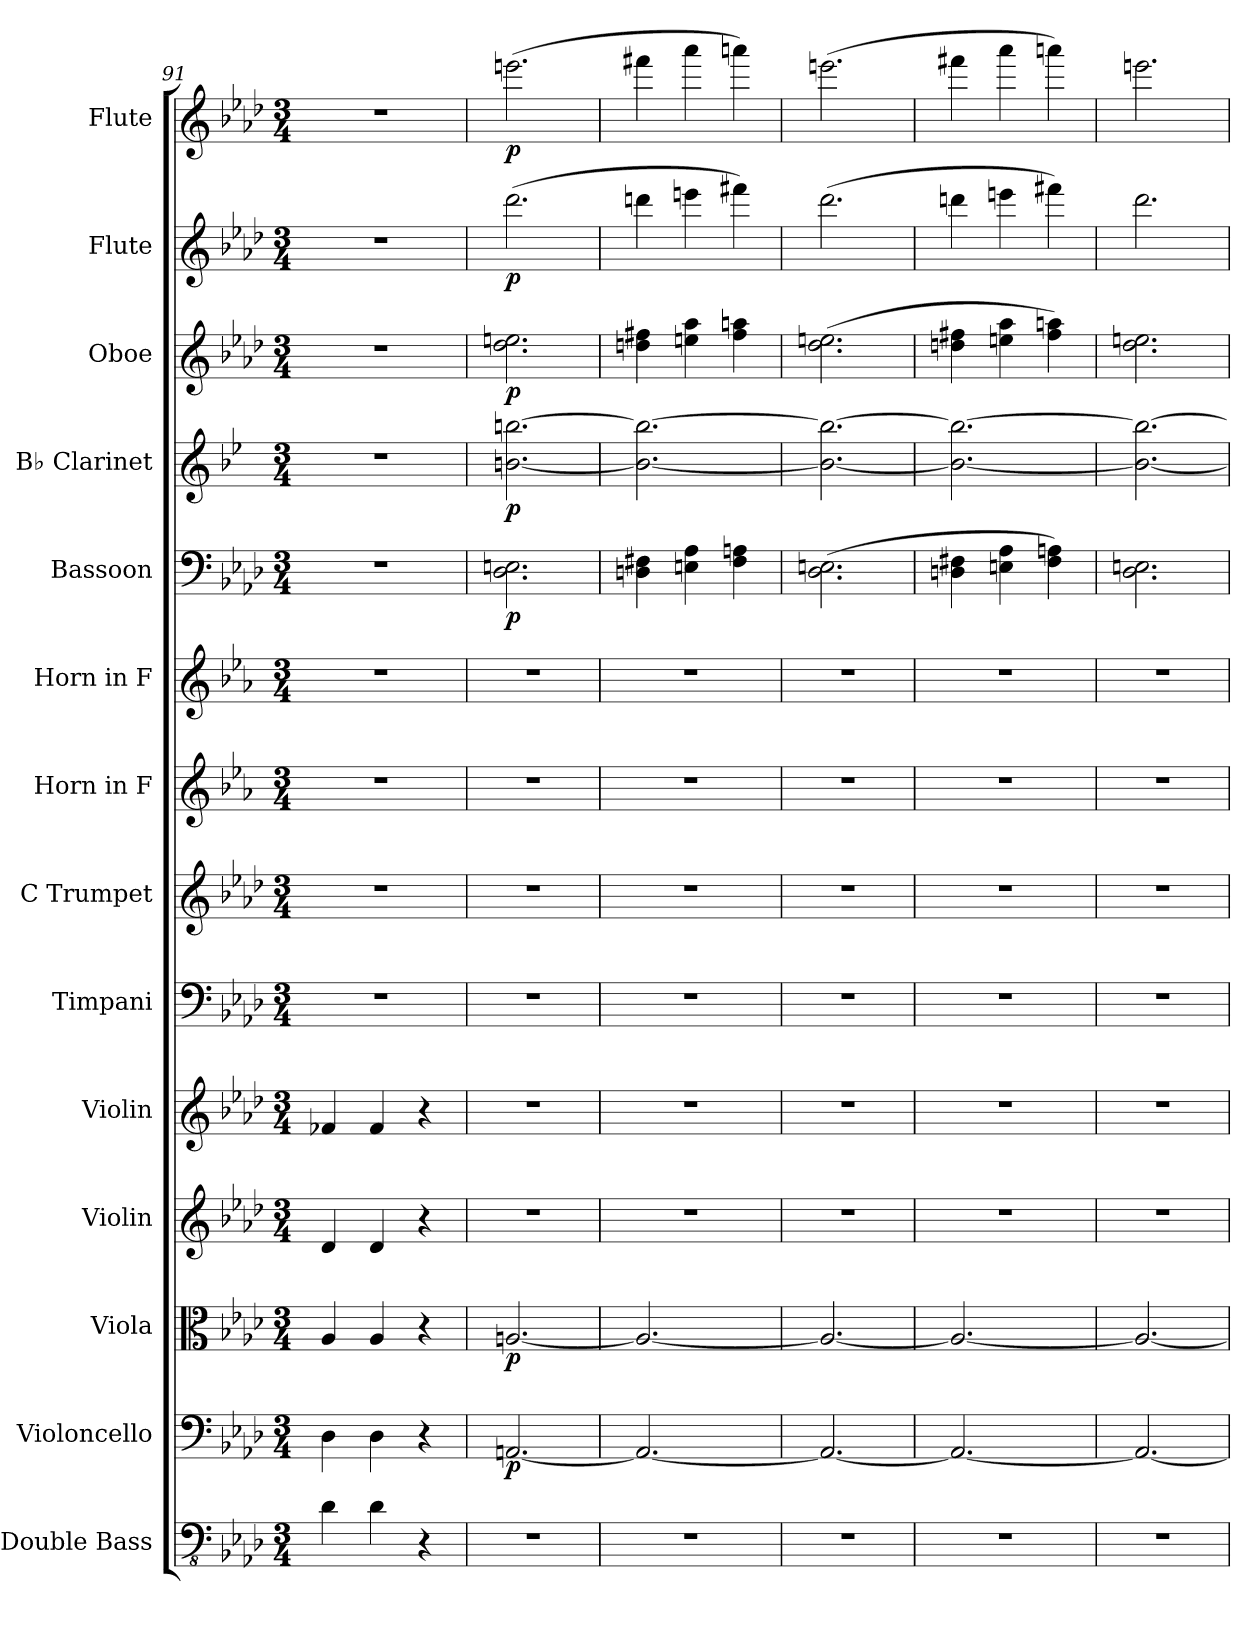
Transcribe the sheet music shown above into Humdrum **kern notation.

**kern	**kern	**dynam	**kern	**dynam	**kern	**kern	**kern	**kern	**kern	**kern	**kern	**dynam	**kern	**dynam	**kern	**dynam	**kern	**dynam	**kern	**dynam
*part14	*part13	*part13	*part12	*part12	*part11	*part10	*part9	*part8	*part7	*part6	*part5	*part5	*part4	*part4	*part3	*part3	*part2	*part2	*part1	*part1
*staff14	*staff13	*staff13	*staff12	*staff12	*staff11	*staff10	*staff9	*staff8	*staff7	*staff6	*staff5	*staff5	*staff4	*staff4	*staff3	*staff3	*staff2	*staff2	*staff1	*staff1
*I"Double Bass	*I"Violoncello	*	*I"Viola	*	*I"Violin	*I"Violin	*I"Timpani	*I"C Trumpet	*I"Horn in F	*I"Horn in F	*I"Bassoon	*	*I"B♭ Clarinet	*	*I"Oboe	*	*I"Flute	*	*I"Flute	*
*I'Db.	*I'Vc.	*	*I'Vla.	*	*I'Vln.	*I'Vln.	*I'Timp.	*I'C Tpt.	*	*	*I'Bsn.	*	*I'B♭ Cl.	*	*I'Ob.	*	*I'Fl.	*	*I'Fl.	*
!!LO:PB:g=z
*clefFv4	*clefF4	*	*clefC3	*	*clefG2	*clefG2	*clefF4	*clefG2	*clefG2	*clefG2	*clefF4	*	*clefG2	*	*clefG2	*	*clefG2	*	*clefG2	*
*ITrd7c12	*	*	*	*	*	*	*	*	*ITrd4c7	*ITrd4c7	*	*	*ITrd1c2	*	*	*	*	*	*	*
*k[b-e-a-d-]	*k[b-e-a-d-]	*	*k[b-e-a-d-]	*	*k[b-e-a-d-]	*k[b-e-a-d-]	*k[b-e-a-d-]	*k[b-e-a-d-]	*k[b-e-a-d-]	*k[b-e-a-d-]	*k[b-e-a-d-]	*	*k[b-e-a-d-]	*	*k[b-e-a-d-]	*	*k[b-e-a-d-]	*	*k[b-e-a-d-]	*
*M3/4	*M3/4	*	*M3/4	*	*M3/4	*M3/4	*M3/4	*M3/4	*M3/4	*M3/4	*M3/4	*	*M3/4	*	*M3/4	*	*M3/4	*	*M3/4	*
=91	=91	=91	=91	=91	=91	=91	=91	=91	=91	=91	=91	=91	=91	=91	=91	=91	=91	=91	=91	=91
4DD-\	4D-\	.	4A-/	.	4d-/	4f-X/	2.r	2.r	2.r	2.r	2.r	.	2.r	.	2.r	.	2.r	.	2.r	.
4DD-\	4D-\	.	4A-/	.	4d-/	4f-/	.	.	.	.	.	.	.	.	.	.	.	.	.	.
4r	4r	.	4r	.	4r	4r	.	.	.	.	.	.	.	.	.	.	.	.	.	.
=92	=92	=92	=92	=92	=92	=92	=92	=92	=92	=92	=92	=92	=92	=92	=92	=92	=92	=92	=92	=92
!	!	!LO:DY:b	!	!LO:DY:b	!	!	!	!	!	!	!	!LO:DY:b	!	!LO:DY:b	!	!LO:DY:b	!	!LO:DY:b	!	!LO:DY:b
2.r	[2.AAn/	p	[2.An/	p	2.r	2.r	2.r	2.r	2.r	2.r	2.D-\ 2.En\	p	[2.an\ [2.aan\	p	2.dd-\ 2.een\	p	(2.ddd-\	p	(2.eeen\	p
=93	=93	=93	=93	=93	=93	=93	=93	=93	=93	=93	=93	=93	=93	=93	=93	=93	=93	=93	=93	=93
2.r	2.AA/_	.	2.A/_	.	2.r	2.r	2.r	2.r	2.r	2.r	4Dn\ 4F#X\	.	2.a\_ 2.aa\_	.	4ddn\ 4ff#X\	.	4dddn\	.	4fff#X\	.
.	.	.	.	.	.	.	.	.	.	.	4En\ 4A-\	.	.	.	4een\ 4aa-\	.	4eeen\	.	4aaa-\	.
.	.	.	.	.	.	.	.	.	.	.	4F#\ 4An\	.	.	.	4ff#\ 4aan\	.	4fff#X\)	.	4aaan\)	.
=94	=94	=94	=94	=94	=94	=94	=94	=94	=94	=94	=94	=94	=94	=94	=94	=94	=94	=94	=94	=94
2.r	2.AA/_	.	2.A/_	.	2.r	2.r	2.r	2.r	2.r	2.r	(2.D-\ 2.En\	.	2.a\_ 2.aa\_	.	(2.dd-\ 2.een\	.	(2.ddd-\	.	(2.eeen\	.
=95	=95	=95	=95	=95	=95	=95	=95	=95	=95	=95	=95	=95	=95	=95	=95	=95	=95	=95	=95	=95
2.r	2.AA/_	.	2.A/_	.	2.r	2.r	2.r	2.r	2.r	2.r	4Dn\ 4F#X\	.	2.a\_ 2.aa\_	.	4ddn\ 4ff#X\	.	4dddn\	.	4fff#X\	.
.	.	.	.	.	.	.	.	.	.	.	4En\ 4A-\	.	.	.	4een\ 4aa-\	.	4eeen\	.	4aaa-\	.
.	.	.	.	.	.	.	.	.	.	.	4F#\ 4An\)	.	.	.	4ff#\ 4aan\)	.	4fff#X\)	.	4aaan\)	.
=96	=96	=96	=96	=96	=96	=96	=96	=96	=96	=96	=96	=96	=96	=96	=96	=96	=96	=96	=96	=96
2.r	2.AA/_	.	2.A/_	.	2.r	2.r	2.r	2.r	2.r	2.r	2.D-\ 2.En\	.	2.a\_ 2.aa\_	.	2.dd-\ 2.een\	.	2.ddd-\	.	2.eeen\	.
=	=	=	=	=	=	=	=	=	=	=	=	=	=	=	=	=	=	=	=	=
*-	*-	*-	*-	*-	*-	*-	*-	*-	*-	*-	*-	*-	*-	*-	*-	*-	*-	*-	*-	*-
